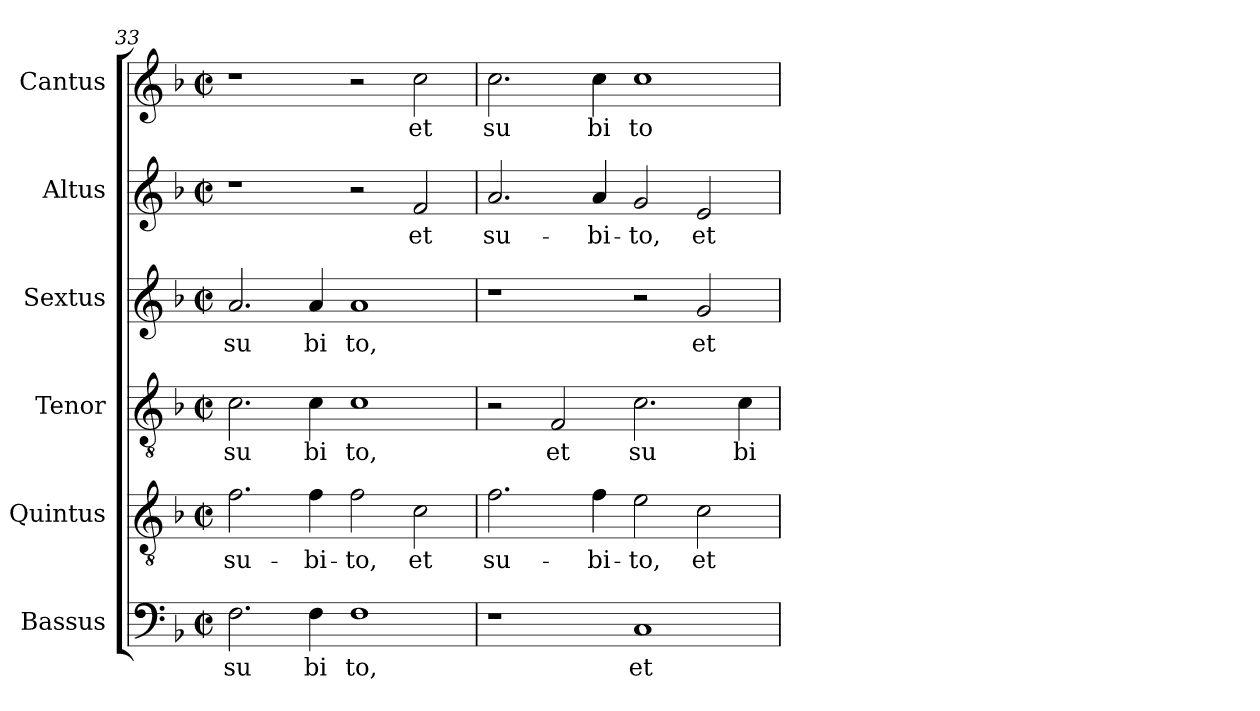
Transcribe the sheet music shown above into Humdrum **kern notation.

**kern	**text	**kern	**text	**kern	**text	**kern	**text	**kern	**text	**kern	**text
*part6	*part6	*part5	*part5	*part4	*part4	*part3	*part3	*part2	*part2	*part1	*part1
*staff6	*staff6	*staff5	*staff5	*staff4	*staff4	*staff3	*staff3	*staff2	*staff2	*staff1	*staff1
*I"Bassus	*	*I"Quintus	*	*I"Tenor	*	*I"Sextus	*	*I"Altus	*	*I"Cantus	*
!!LO:PB:g=z
*clefF4	*	*clefGv2	*	*clefGv2	*	*clefG2	*	*clefG2	*	*clefG2	*
*k[b-]	*	*k[b-]	*	*k[b-]	*	*k[b-]	*	*k[b-]	*	*k[b-]	*
*F:	*	*F:	*	*F:	*	*F:	*	*F:	*	*F:	*
*M2/2	*	*M2/2	*	*M2/2	*	*M2/2	*	*M2/2	*	*M2/2	*
*met(c|)	*	*met(c|)	*	*met(c|)	*	*met(c|)	*	*met(c|)	*	*met(c|)	*
=33	=33	=33	=33	=33	=33	=33	=33	=33	=33	=33	=33
!	!LO:LY:b:cj	!	!LO:LY:b:cj	!	!LO:LY:b:cj	!	!LO:LY:b:cj	!	!	!	!
2.F\	su	2.f\	su-	2.c\	su	2.a/	su	1r	.	1r	.
!	!LO:LY:b:cj	!	!LO:LY:b:cj	!	!LO:LY:b:cj	!	!LO:LY:b:cj	!	!	!	!
4F\	bi	4f\	-bi-	4c\	bi	4a/	bi	.	.	.	.
!	!LO:LY:b:cj	!	!LO:LY:b:cj	!	!LO:LY:b:cj	!	!LO:LY:b:cj	!	!	!	!
1F	to,	2f\	-to,	1c	to,	1a	to,	2r	.	2r	.
!	!	!	!LO:LY:b:cj	!	!	!	!	!	!LO:LY:b:cj	!	!LO:LY:b:cj
.	.	2c\	et	.	.	.	.	2f/	et	2cc\	et
=34	=34	=34	=34	=34	=34	=34	=34	=34	=34	=34	=34
!	!	!	!LO:LY:b:cj	!	!	!	!	!	!LO:LY:b:cj	!	!LO:LY:b:cj
1r	.	2.f\	su-	2r	.	1r	.	2.a/	su-	2.cc\	su
!	!	!	!	!	!LO:LY:b:cj	!	!	!	!	!	!
.	.	.	.	2F/	et	.	.	.	.	.	.
!	!	!	!LO:LY:b:cj	!	!	!	!	!	!LO:LY:b:cj	!	!LO:LY:b:cj
.	.	4f\	-bi-	.	.	.	.	4a/	-bi-	4cc\	bi
!	!LO:LY:b:cj	!	!LO:LY:b:cj	!	!LO:LY:b:cj	!	!	!	!LO:LY:b:cj	!	!LO:LY:b:cj
1C	et	2e\	-to,	2.c\	su	2r	.	2g/	-to,	1cc	to
!	!	!	!LO:LY:b:cj	!	!	!	!LO:LY:b:cj	!	!LO:LY:b:cj	!	!
.	.	2c\	et	.	.	2g/	et	2e/	et	.	.
!	!	!	!	!	!LO:LY:b:cj	!	!	!	!	!	!
.	.	.	.	4c\	bi	.	.	.	.	.	.
=	=	=	=	=	=	=	=	=	=	=	=
*-	*-	*-	*-	*-	*-	*-	*-	*-	*-	*-	*-
